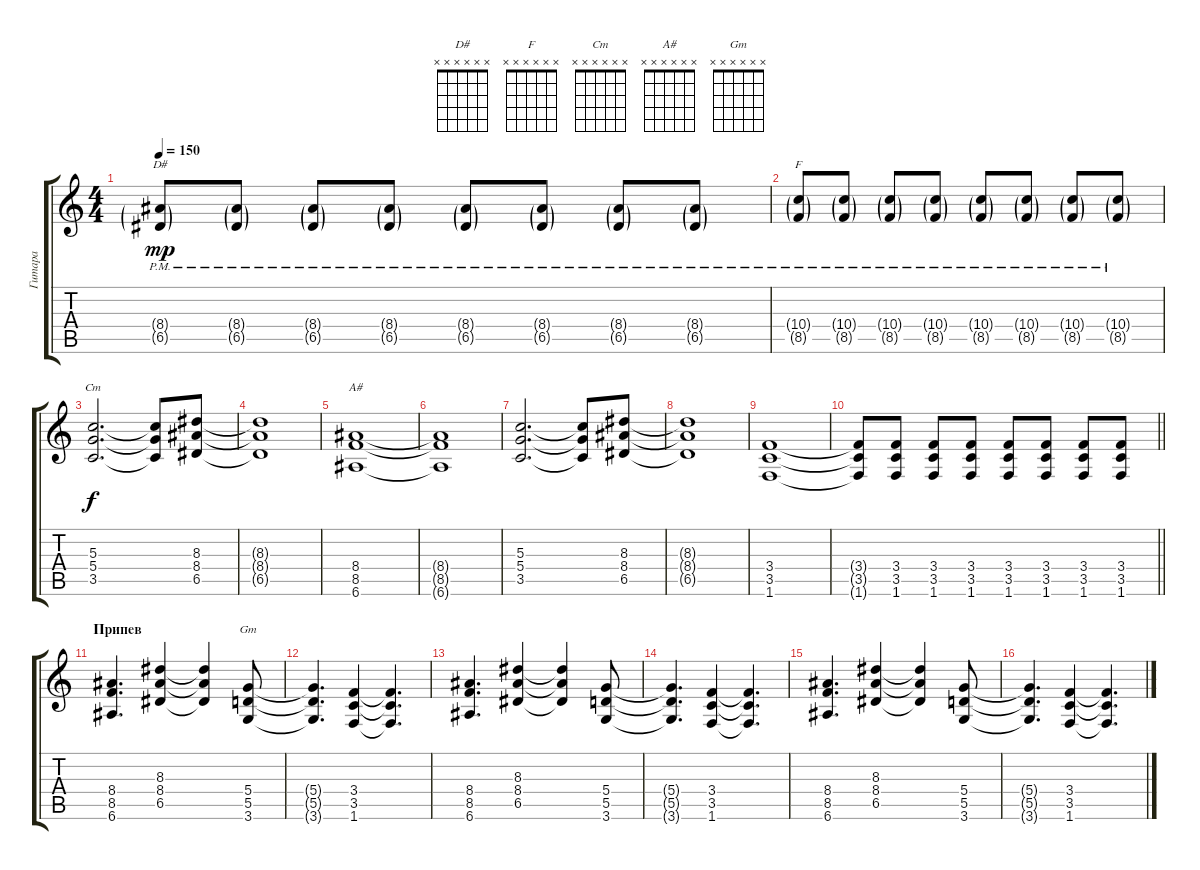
\track ("Гитара" "Гитара") {instrument distortionguitar}
\staff {score tabs}
\tuning (E4 B3 G3 D3 A2 E2) {hide}
\chord ("D#" x x x x x x)
\chord ("F" x x x x x x)
\chord ("Cm" x x x x x x)
\chord ("A#" x x x x x x)
\chord ("Gm" x x x x x x)
\ts (4 4)
\tempo 150
\clef g2
\ks c
(8.4{g pm} 6.5{g pm}).8{ch "D#" dy mp} (8.4{g pm} 6.5{g pm}).8 (8.4{g pm} 6.5{g pm}).8 (8.4{g pm} 6.5{g pm}).8 (8.4{g pm} 6.5{g pm}).8 (8.4{g pm} 6.5{g pm}).8 (8.4{g pm} 6.5{g pm}).8 (8.4{g pm} 6.5{g pm}).8 |
(10.4{g pm} 8.5{g pm}).8{ch "F"} (10.4{g pm} 8.5{g pm}).8 (10.4{g pm} 8.5{g pm}).8 (10.4{g pm} 8.5{g pm}).8 (10.4{g pm} 8.5{g pm}).8 (10.4{g pm} 8.5{g pm}).8 (10.4{g pm} 8.5{g pm}).8 (10.4{g pm} 8.5{g pm}).8 |
(5.3 5.4 3.5).2{d ch "Cm" dy f} (5.3{t} 5.4{t} 3.5{t}).8 (8.3 8.4 6.5).8 |
(8.3{t} 8.4{t} 6.5{t}).1 |
(8.4 8.5 6.6).1{ch "A#"} |
(8.4{t} 8.5{t} 6.6{t}).1 |
(5.3 5.4 3.5).2{d} (5.3{t} 5.4{t} 3.5{t}).8 (8.3 8.4 6.5).8 |
(8.3{t} 8.4{t} 6.5{t}).1 |
(3.4 3.5 1.6).1 |
\barLineRight lightlight
(3.4{t} 3.5{t} 1.6{t}).8 (3.4 3.5 1.6).8 (3.4 3.5 1.6).8 (3.4 3.5 1.6).8 (3.4 3.5 1.6).8 (3.4 3.5 1.6).8 (3.4 3.5 1.6).8 (3.4 3.5 1.6).8 |
\section ("" "Припев")
(8.4 8.5 6.6).4{d} (8.3 8.4 6.5).4 (8.3{t} 8.4{t} 6.5{t}).4 (5.4 5.5 3.6).8{ch "Gm"} |
(5.4{t} 5.5{t} 3.6{t}).4{d} (3.4 3.5 1.6).4 (3.4{t} 3.5{t} 1.6{t}).4{d} |
(8.4 8.5 6.6).4{d} (8.3 8.4 6.5).4 (8.3{t} 8.4{t} 6.5{t}).4 (5.4 5.5 3.6).8 |
(5.4{t} 5.5{t} 3.6{t}).4{d} (3.4 3.5 1.6).4 (3.4{t} 3.5{t} 1.6{t}).4{d} |
(8.4 8.5 6.6).4{d} (8.3 8.4 6.5).4 (8.3{t} 8.4{t} 6.5{t}).4 (5.4 5.5 3.6).8 |
(5.4{t} 5.5{t} 3.6{t}).4{d} (3.4 3.5 1.6).4 (3.4{t} 3.5{t} 1.6{t}).4{d}
